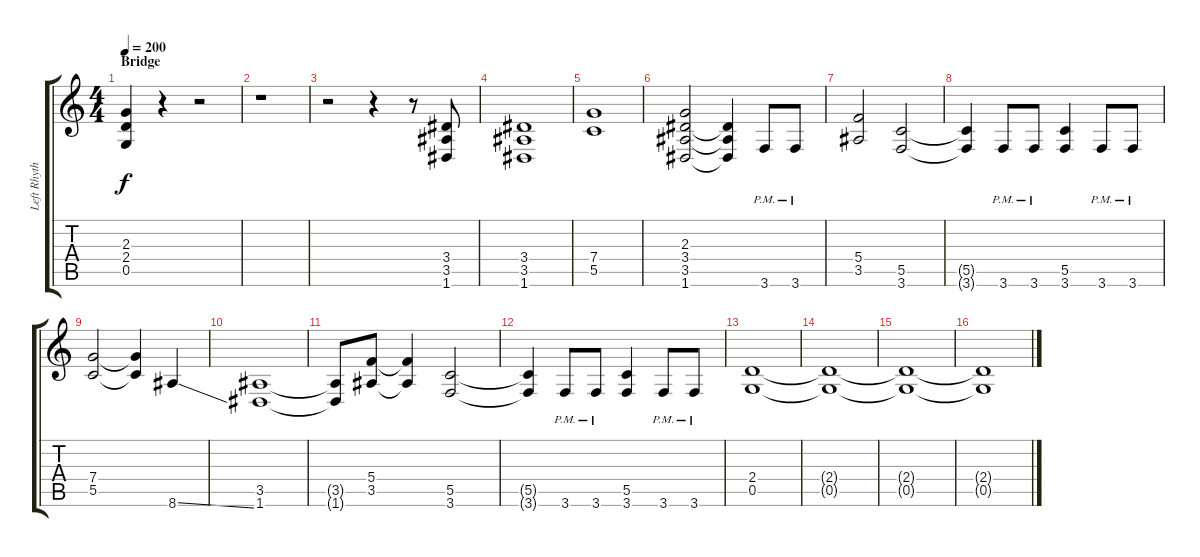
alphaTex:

\track ("Left Rhythm Gtr" "Left Rhyth") {instrument overdrivenguitar}
\staff {score tabs}
\tuning (D4 A3 F3 C3 G2 D2) {hide}
\ts (4 4)
\section ("" "Bridge")
\tempo 200
\clef g2
\ks c
(2.3 2.4 0.5).4{dy f} r.4 r.2 |
r.1 |
r.2 r.4 r.8 (3.4 3.5 1.6).8 |
(3.4 3.5 1.6).1 |
(7.4 5.5).1 |
(2.3 3.4 3.5 1.6).2 (3.4{t} 3.5{t} 1.6{t}).4 3.6{pm}.8 3.6{pm}.8 |
(5.4 3.5).2 (5.5 3.6).2 |
(5.5{t} 3.6{t}).4 3.6{pm}.8 3.6{pm}.8 (5.5 3.6).4 3.6{pm}.8 3.6{pm}.8 |
(7.4 5.5).2 (7.4{t} 5.5{t}).4 8.6{ss}.4 |
(3.5 1.6).1 |
(3.5{t} 1.6{t}).8 (5.4 3.5).8 (5.4{t} 3.5{t}).4 (5.5 3.6).2 |
(5.5{t} 3.6{t}).4 3.6{pm}.8 3.6{pm}.8 (5.5 3.6).4 3.6{pm}.8 3.6{pm}.8 |
(2.4 0.5).1 |
(2.4{t} 0.5{t}).1 |
(2.4{t} 0.5{t}).1 |
(2.4{t} 0.5{t}).1
